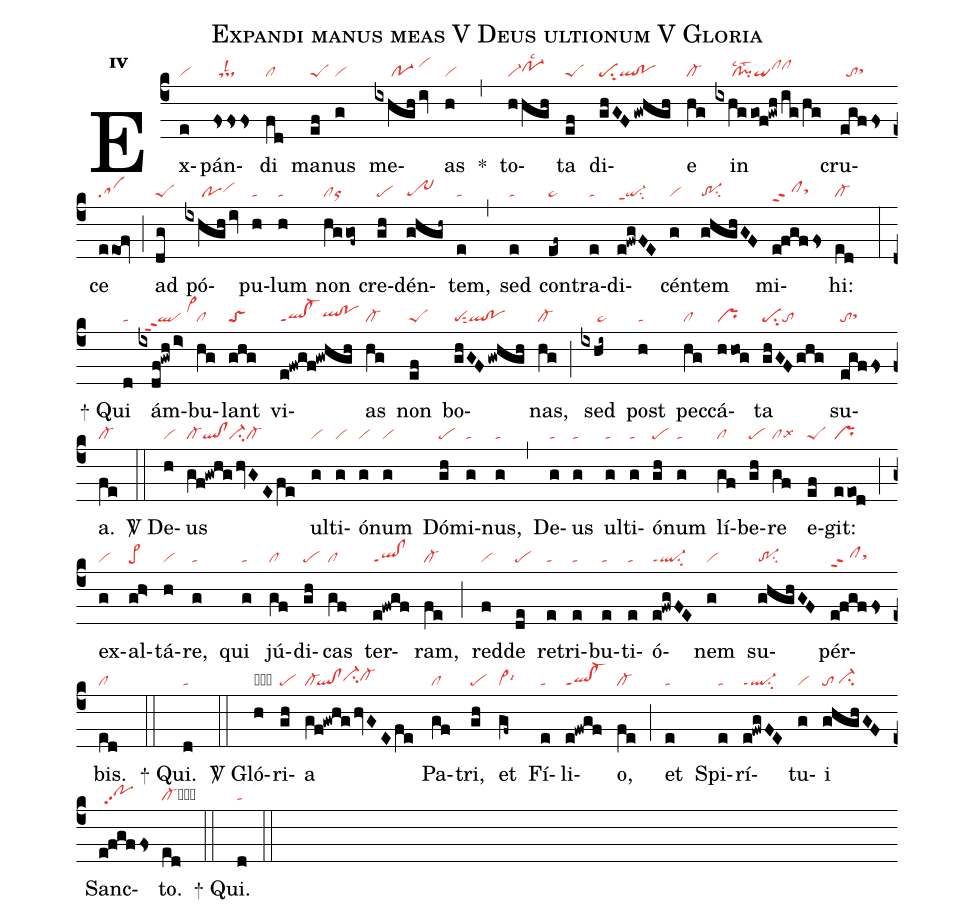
name:Expandi manus meas V Deus ultionum V Gloria;
office-part:re;
mode:4;
nabc-lines:1;
%%
initial-style: 1;
name: Expandi manus meas;
mode:4;
office-part: Responsorium;
annotation: Resp.;
annotation: iv;
nabc-lines:1;
%%
(c4) Ex(e|vi)pán(fsfsfs|//tslsl2)di(fd|cl) ma(ef|peS)nus(g|vi) me(ixhgh/iv|/////po-1/vihj)as(h|vi) <sp>*</sp>(,) to(hhgh|vi-po-1hhlsc2)ta(ef|peS) di(ghGF/gwhgh|pesu2ql!po)e(hg|cl-) in(ixhggof!gwh/ig/hg|/////cl!pilsc2lst2qiclhiclhi) cru(egffs|//tosthh)ce(eeof|sa) (;) ad(dg|peS) pó(ixhgh/iv|/////povihh)pu(h|ta)lum(h|ta) non(hggof~|clor) cre(gh|pe)dén(ghgh~|tr~)tem,(e|ta) (,) sed(e|ta) con(ef~|pe~)tra(e|ta)di(e!fwgFE|qi-ppt1su2)cén(g|vi)tem(ghghGF|tr-1su2) mi(e!fgffs|clhdppt2sthh)hi:(ed|cl-) (:)
<sp>+</sp> Qui(d|ta) ám(ixdf!gwh/i>|//qlppt2/vi>hj)bu(hg|cl)lant(ghg|toS) vi(e!fwgf!gwhgh|ql!cl-ppt1qlhh!pohh)as(hg|cl-) non(ef|peS) bo(ghGF/gwhgh|pesut2ql!po)nas,(hg|cl-) (;) sed(ixhi~|/////pe~) post(h|ta) pec(hg|cl)cá(hhog|pr)ta(ghGFghg|pesu2to) su(egffs|tosthh)a.(fe|cl-) (::)

<sp>V/</sp> De(h|vi)us(gf!gwhghvGEfe|cl-ql!clci-cl-) ul(g|vi)ti(g|vi)ó(g|vi)num(g|vi) Dó(gh|pe)mi(g|ta)nus,(g|ta) (,) De(g|ta)us(g|ta) ul(g|ta)ti(g|ta)ó(gh|pe)num(g|ta) lí(gf|cl)be(gh|pe)re(gf|cllsx6) e(ef|peS)git:(eeod|pr) (;) ex(g|vi)al(gh>|pe>)tá(h|vi)re,(g|ta) qui(g|ta) jú(gf|cl)di(gh|pe)cas(gf|cl) ter(e!fwgf|ql!clppt1)ram,(fe|cl-) (;) red(f|vi)de(de|pe) re(e|ta)tri(e|ta)bu(e|ta)ti(e|ta)ó(e!fwgFE|ql-ppt1su2)nem(g|vi) su(ghghGF|tr-1su2)pér(e!fgffs|clhdppt2sthh)bis.(ed|cl) (::)
<sp>+</sp> Qui.(d|ta) (::)

<sp>V/</sp> Gló(h|obvi)ri(gh|pe)a(gf!gwhg/hvGEfe|cl-`ql!clci-hhcl-hh) Pa(gf|cl)tri,(gh|pe) et(gf~|vi>lsi6) Fí(e|ta)li(e!fwgf|ql!cl-ppt1)o,(fe|cl-) (;) et(e|ta) Spi(e|ta)rí(e!fwgFE|ql-ppt1su2)tu(g|vi)i(ghghGF|to/ci-hg) Sanc(e!fgffs|//pohhpp2)to.(ed|cl-cb) (::)
<sp>+</sp> Qui.(d|ta) (::)
